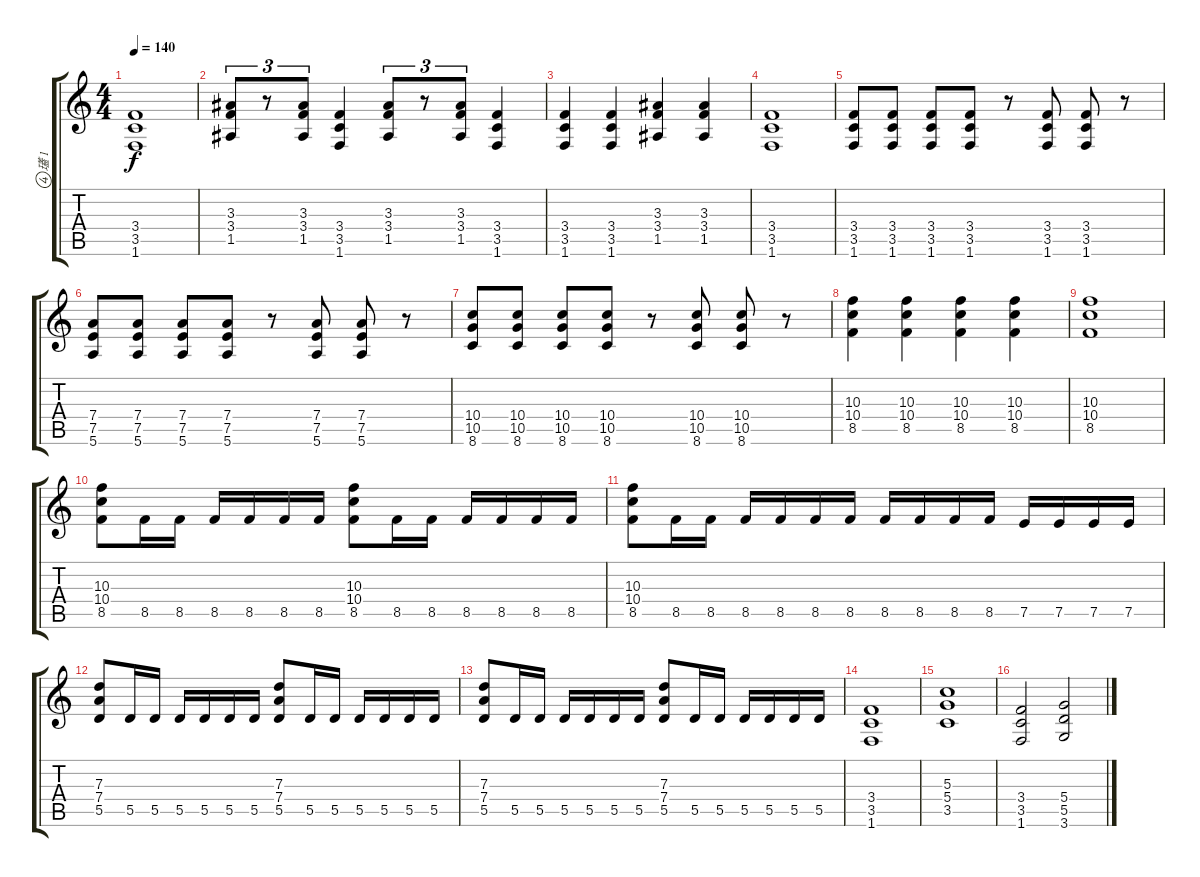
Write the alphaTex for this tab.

\track ("瓂 1" "瓂 1") {instrument distortionguitar}
\staff {score tabs}
\tuning (E4 B3 G3 D3 A2 E2) {hide}
\ts (4 4)
\tempo 140
\clef g2
\ks c
(3.4 3.5 1.6).1{dy f} |
(3.3 3.4 1.5).8{tu (3 2)} r.8{tu (3 2)} (3.3 3.4 1.5).8{tu (3 2)} (3.4 3.5 1.6).4 (3.3 3.4 1.5).8{tu (3 2)} r.8{tu (3 2)} (3.3 3.4 1.5).8{tu (3 2)} (3.4 3.5 1.6).4 |
(3.4 3.5 1.6).4 (3.4 3.5 1.6).4 (3.3 3.4 1.5).4 (3.3 3.4 1.5).4 |
(3.4 3.5 1.6).1 |
(3.4 3.5 1.6).8 (3.4 3.5 1.6).8 (3.4 3.5 1.6).8 (3.4 3.5 1.6).8 r.8 (3.4 3.5 1.6).8 (3.4 3.5 1.6).8 r.8 |
(7.4 7.5 5.6).8 (7.4 7.5 5.6).8 (7.4 7.5 5.6).8 (7.4 7.5 5.6).8 r.8 (7.4 7.5 5.6).8 (7.4 7.5 5.6).8 r.8 |
(10.4 10.5 8.6).8 (10.4 10.5 8.6).8 (10.4 10.5 8.6).8 (10.4 10.5 8.6).8 r.8 (10.4 10.5 8.6).8 (10.4 10.5 8.6).8 r.8 |
(10.3 10.4 8.5).4 (10.3 10.4 8.5).4 (10.3 10.4 8.5).4 (10.3 10.4 8.5).4 |
(10.3 10.4 8.5).1 |
(10.3 10.4 8.5).8{volume 11} 8.5.16{instrument electricguitarmuted} 8.5.16 8.5.16 8.5.16 8.5.16 8.5.16 (10.3 10.4 8.5).8{instrument distortionguitar} 8.5.16{instrument electricguitarmuted} 8.5.16 8.5.16 8.5.16 8.5.16 8.5.16 |
(10.3 10.4 8.5).8{instrument distortionguitar} 8.5.16{instrument electricguitarmuted} 8.5.16 8.5.16 8.5.16 8.5.16 8.5.16 8.5.16 8.5.16 8.5.16 8.5.16 7.5.16 7.5.16 7.5.16 7.5.16 |
(7.3 7.4 5.5).8{instrument distortionguitar} 5.5.16{instrument electricguitarmuted} 5.5.16 5.5.16 5.5.16 5.5.16 5.5.16 (7.3 7.4 5.5).8{instrument distortionguitar} 5.5.16{instrument electricguitarmuted} 5.5.16 5.5.16 5.5.16 5.5.16 5.5.16 |
(7.3 7.4 5.5).8{instrument distortionguitar} 5.5.16{instrument electricguitarmuted} 5.5.16 5.5.16 5.5.16 5.5.16 5.5.16 (7.3 7.4 5.5).8{instrument distortionguitar} 5.5.16{instrument electricguitarmuted} 5.5.16 5.5.16 5.5.16 5.5.16 5.5.16 |
(3.4 3.5 1.6).1{instrument distortionguitar} |
(5.3 5.4 3.5).1 |
(3.4 3.5 1.6).2 (5.4 5.5 3.6).2
